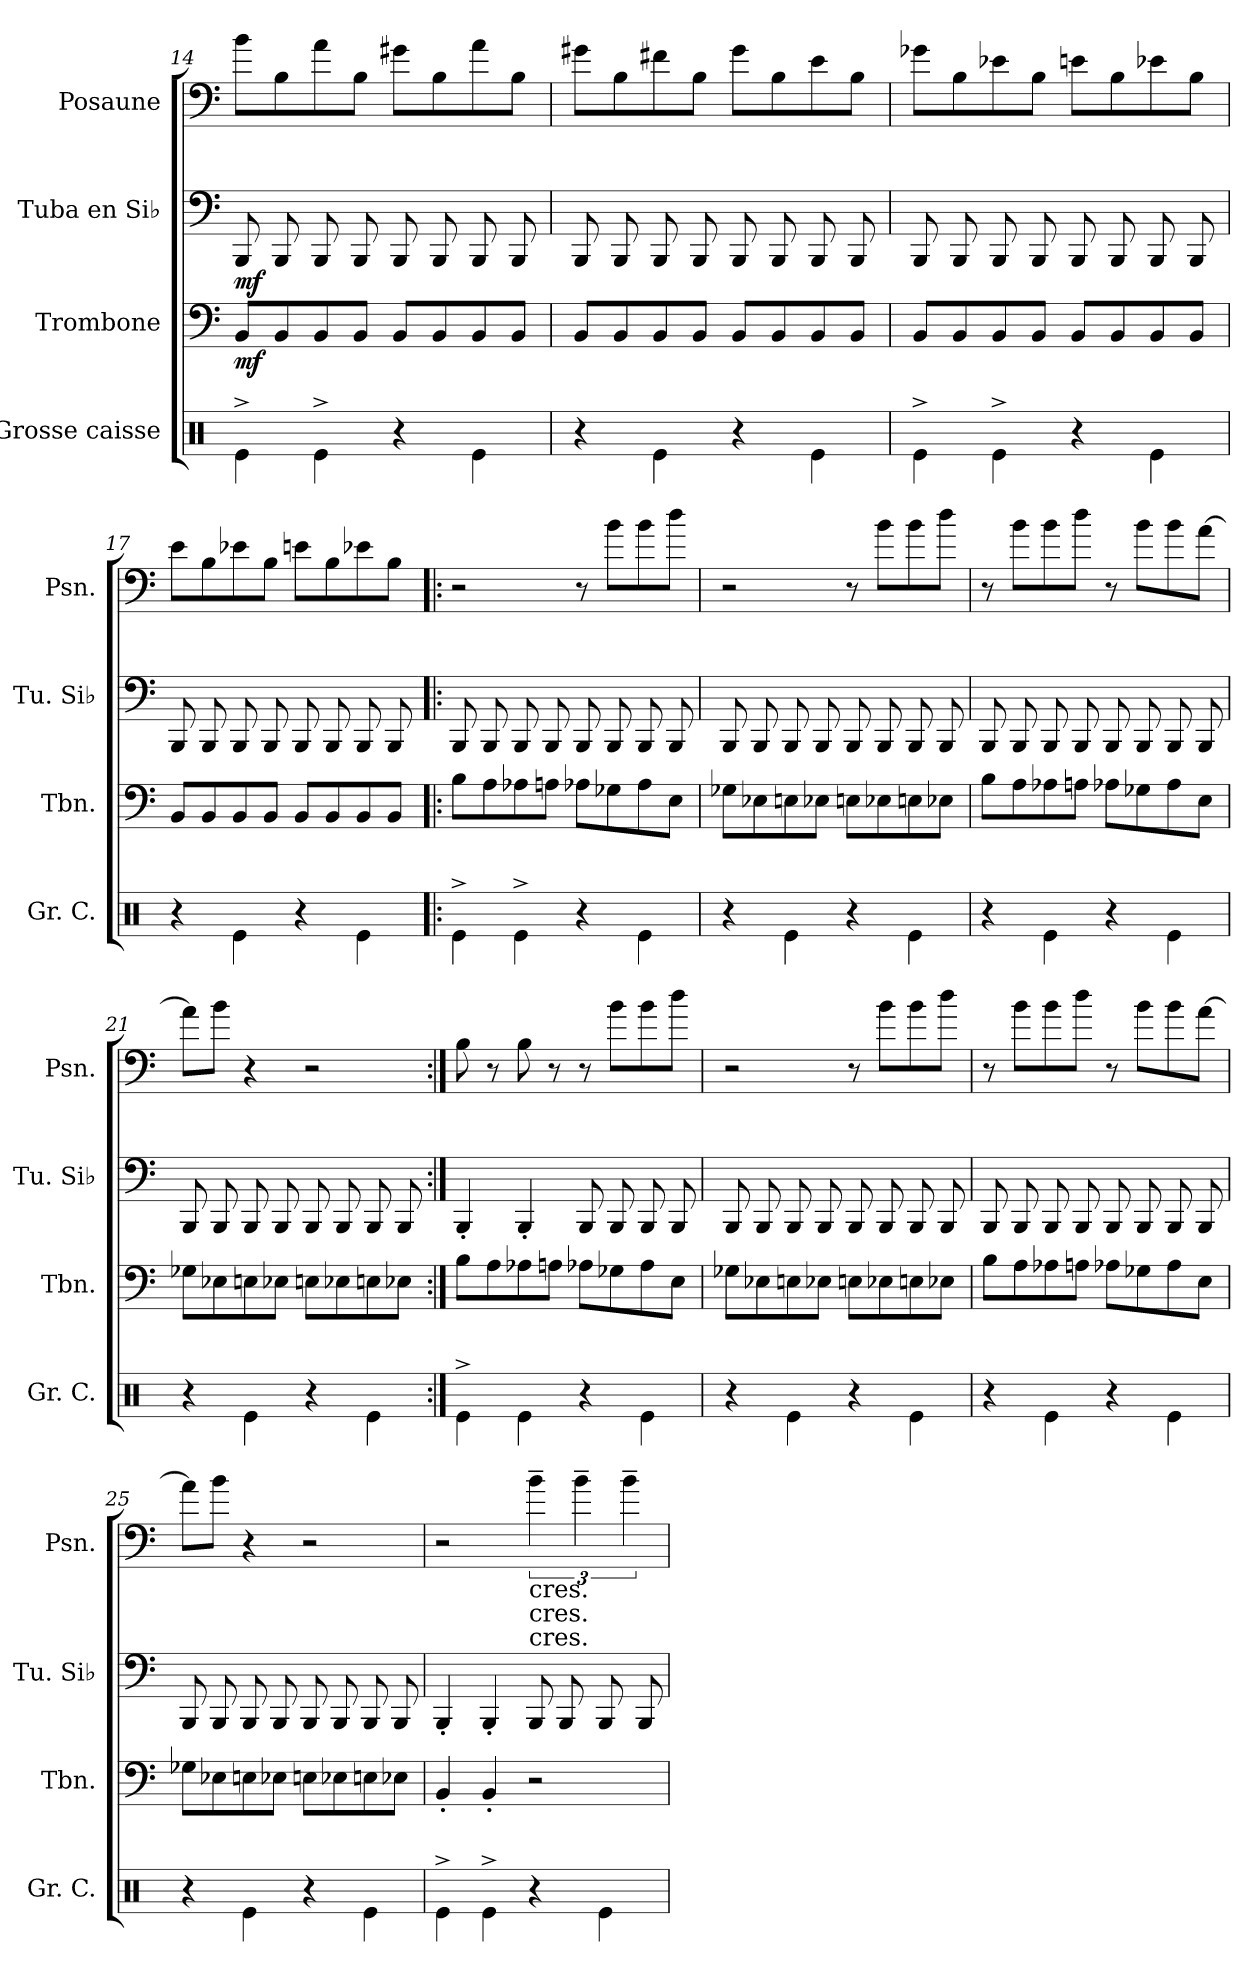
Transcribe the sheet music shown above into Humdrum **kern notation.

**kern	**kern	**dynam	**kern	**dynam	**kern
*part4	*part3	*part3	*part2	*part2	*part1
*staff4	*staff3	*staff3	*staff2	*staff2	*staff1
*I"Grosse caisse	*I"Trombone	*	*I"Tuba en Si♭	*	*I"Posaune
*I'Gr. C.	*I'Tbn.	*	*I'Tu. Si♭	*	*I'Psn.
!!LO:LB:g=z
*clefX	*clefF4	*	*clefF4	*	*clefF4
*k[]	*k[]	*	*k[]	*	*k[]
=14	=14	=14	=14	=14	=14
!	!	!LO:DY:b	!	!LO:DY:b	!
4Re^\	8BB/L	mf	8BBB/	mf	8b\L
.	8BB/	.	8BBB/	.	8B\
4Re^\	8BB/	.	8BBB/	.	8a\
.	8BB/J	.	8BBB/	.	8B\J
4r	8BB/L	.	8BBB/	.	8g#X\L
.	8BB/	.	8BBB/	.	8B\
4Re\	8BB/	.	8BBB/	.	8a\
.	8BB/J	.	8BBB/	.	8B\J
=15	=15	=15	=15	=15	=15
4r	8BB/L	.	8BBB/	.	8g#X\L
.	8BB/	.	8BBB/	.	8B\
4Re\	8BB/	.	8BBB/	.	8f#X\
.	8BB/J	.	8BBB/	.	8B\J
4r	8BB/L	.	8BBB/	.	8g#\L
.	8BB/	.	8BBB/	.	8B\
4Re\	8BB/	.	8BBB/	.	8e\
.	8BB/J	.	8BBB/	.	8B\J
=16	=16	=16	=16	=16	=16
4Re^\	8BB/L	.	8BBB/	.	8g-X\L
.	8BB/	.	8BBB/	.	8B\
4Re^\	8BB/	.	8BBB/	.	8e-X\
.	8BB/J	.	8BBB/	.	8B\J
4r	8BB/L	.	8BBB/	.	8en\L
.	8BB/	.	8BBB/	.	8B\
4Re\	8BB/	.	8BBB/	.	8e-X\
.	8BB/J	.	8BBB/	.	8B\J
=17	=17	=17	=17	=17	=17
4r	8BB/L	.	8BBB/	.	8e\L
.	8BB/	.	8BBB/	.	8B\
4Re\	8BB/	.	8BBB/	.	8e-X\
.	8BB/J	.	8BBB/	.	8B\J
4r	8BB/L	.	8BBB/	.	8en\L
.	8BB/	.	8BBB/	.	8B\
4Re\	8BB/	.	8BBB/	.	8e-X\
.	8BB/J	.	8BBB/	.	8B\J
!!LO:LB:g=z
=18!|:	=18!|:	=18!|:	=18!|:	=18!|:	=18!|:
4Re^\	8B\L	.	8BBB/	.	2r
.	8A\	.	8BBB/	.	.
4Re^\	8A-X\	.	8BBB/	.	.
.	8An\J	.	8BBB/	.	.
4r	8A-X\L	.	8BBB/	.	8r
.	8G-X\	.	8BBB/	.	8b\L
4Re\	8A-\	.	8BBB/	.	8b\
.	8E\J	.	8BBB/	.	8dd\J
=19	=19	=19	=19	=19	=19
4r	8G-X\L	.	8BBB/	.	2r
.	8E-X\	.	8BBB/	.	.
4Re\	8En\	.	8BBB/	.	.
.	8E-X\J	.	8BBB/	.	.
4r	8En\L	.	8BBB/	.	8r
.	8E-X\	.	8BBB/	.	8b\L
4Re\	8En\	.	8BBB/	.	8b\
.	8E-X\J	.	8BBB/	.	8dd\J
=20	=20	=20	=20	=20	=20
4r	8B\L	.	8BBB/	.	8r
.	8A\	.	8BBB/	.	8b\L
4Re\	8A-X\	.	8BBB/	.	8b\
.	8An\J	.	8BBB/	.	8dd\J
4r	8A-X\L	.	8BBB/	.	8r
.	8G-X\	.	8BBB/	.	8b\L
4Re\	8A-\	.	8BBB/	.	8b\
.	8E\J	.	8BBB/	.	[8a\J
!!LO:PB:g=z
=21	=21	=21	=21	=21	=21
4r	8G-X\L	.	8BBB/	.	8a\L]
.	8E-X\	.	8BBB/	.	8b\J
4Re\	8En\	.	8BBB/	.	4r
.	8E-X\J	.	8BBB/	.	.
4r	8En\L	.	8BBB/	.	2r
.	8E-X\	.	8BBB/	.	.
4Re\	8En\	.	8BBB/	.	.
.	8E-X\J	.	8BBB/	.	.
=22:|!	=22:|!	=22:|!	=22:|!	=22:|!	=22:|!
4Re^\	8B\L	.	4BBB'/	.	8B\
.	8A\	.	.	.	8r
4Re\	8A-X\	.	4BBB'/	.	8B\
.	8An\J	.	.	.	8r
4r	8A-X\L	.	8BBB/	.	8r
.	8G-X\	.	8BBB/	.	8b\L
4Re\	8A-\	.	8BBB/	.	8b\
.	8E\J	.	8BBB/	.	8dd\J
=23	=23	=23	=23	=23	=23
4r	8G-X\L	.	8BBB/	.	2r
.	8E-X\	.	8BBB/	.	.
4Re\	8En\	.	8BBB/	.	.
.	8E-X\J	.	8BBB/	.	.
4r	8En\L	.	8BBB/	.	8r
.	8E-X\	.	8BBB/	.	8b\L
4Re\	8En\	.	8BBB/	.	8b\
.	8E-X\J	.	8BBB/	.	8dd\J
!!LO:LB:g=z
=24	=24	=24	=24	=24	=24
4r	8B\L	.	8BBB/	.	8r
.	8A\	.	8BBB/	.	8b\L
4Re\	8A-X\	.	8BBB/	.	8b\
.	8An\J	.	8BBB/	.	8dd\J
4r	8A-X\L	.	8BBB/	.	8r
.	8G-X\	.	8BBB/	.	8b\L
4Re\	8A-\	.	8BBB/	.	8b\
.	8E\J	.	8BBB/	.	[8a\J
=25	=25	=25	=25	=25	=25
4r	8G-X\L	.	8BBB/	.	8a\L]
.	8E-X\	.	8BBB/	.	8b\J
4Re\	8En\	.	8BBB/	.	4r
.	8E-X\J	.	8BBB/	.	.
4r	8En\L	.	8BBB/	.	2r
.	8E-X\	.	8BBB/	.	.
4Re\	8En\	.	8BBB/	.	.
.	8E-X\J	.	8BBB/	.	.
=26	=26	=26	=26	=26	=26
4Re^\	4BB'/	.	4BBB'/	.	2r
4Re^\	4BB'/	.	4BBB'/	.	.
!	!	!	!	!	!LO:TX:b:t=cres.
!	!	!	!	!	!LO:TX:b:t=cres.
!	!	!	!	!	!LO:TX:b:t=cres.
4r	2r	.	8BBB/	.	6b~\
.	.	.	8BBB/	.	.
.	.	.	.	.	6b~\
4Re\	.	.	8BBB/	.	.
.	.	.	.	.	6b~\
.	.	.	8BBB/	.	.
=	=	=	=	=	=
*-	*-	*-	*-	*-	*-
